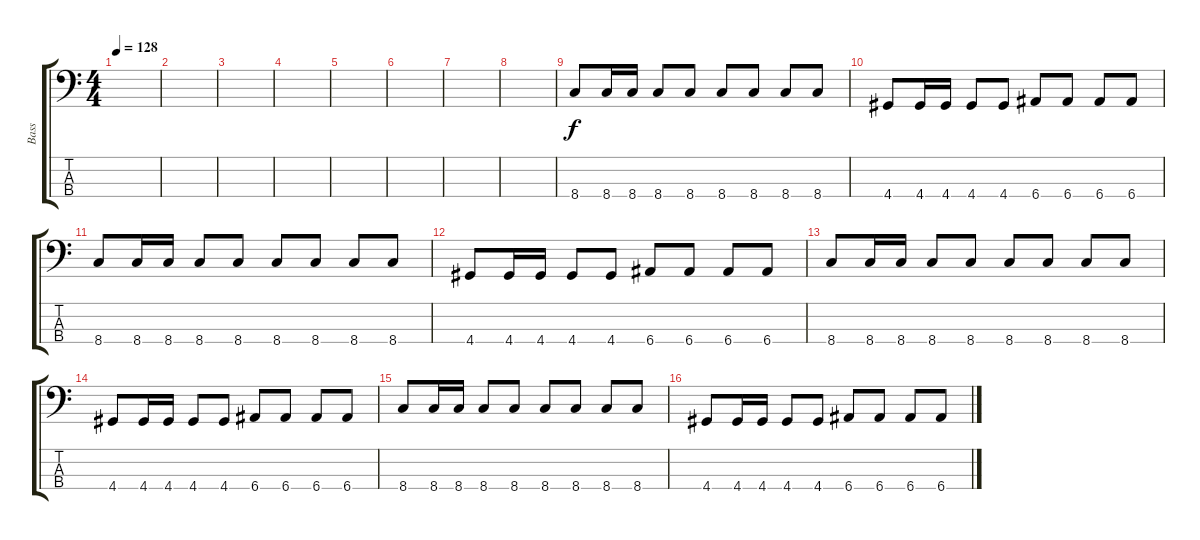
\track ("Bass" "Bass") {instrument electricbassfinger}
\staff {score tabs}
\tuning (G2 D2 A1 E1) {hide}
\ts (4 4)
\tempo 128
\clef f4
\ks c
|
|
|
|
|
|
|
|
8.4.8 8.4.16 8.4.16 8.4.8 8.4.8 8.4.8 8.4.8 8.4.8 8.4.8 |
4.4.8 4.4.16 4.4.16 4.4.8 4.4.8 6.4.8 6.4.8 6.4.8 6.4.8 |
8.4.8 8.4.16 8.4.16 8.4.8 8.4.8 8.4.8 8.4.8 8.4.8 8.4.8 |
4.4.8 4.4.16 4.4.16 4.4.8 4.4.8 6.4.8 6.4.8 6.4.8 6.4.8 |
8.4.8 8.4.16 8.4.16 8.4.8 8.4.8 8.4.8 8.4.8 8.4.8 8.4.8 |
4.4.8 4.4.16 4.4.16 4.4.8 4.4.8 6.4.8 6.4.8 6.4.8 6.4.8 |
8.4.8 8.4.16 8.4.16 8.4.8 8.4.8 8.4.8 8.4.8 8.4.8 8.4.8 |
4.4.8 4.4.16 4.4.16 4.4.8 4.4.8 6.4.8 6.4.8 6.4.8 6.4.8
